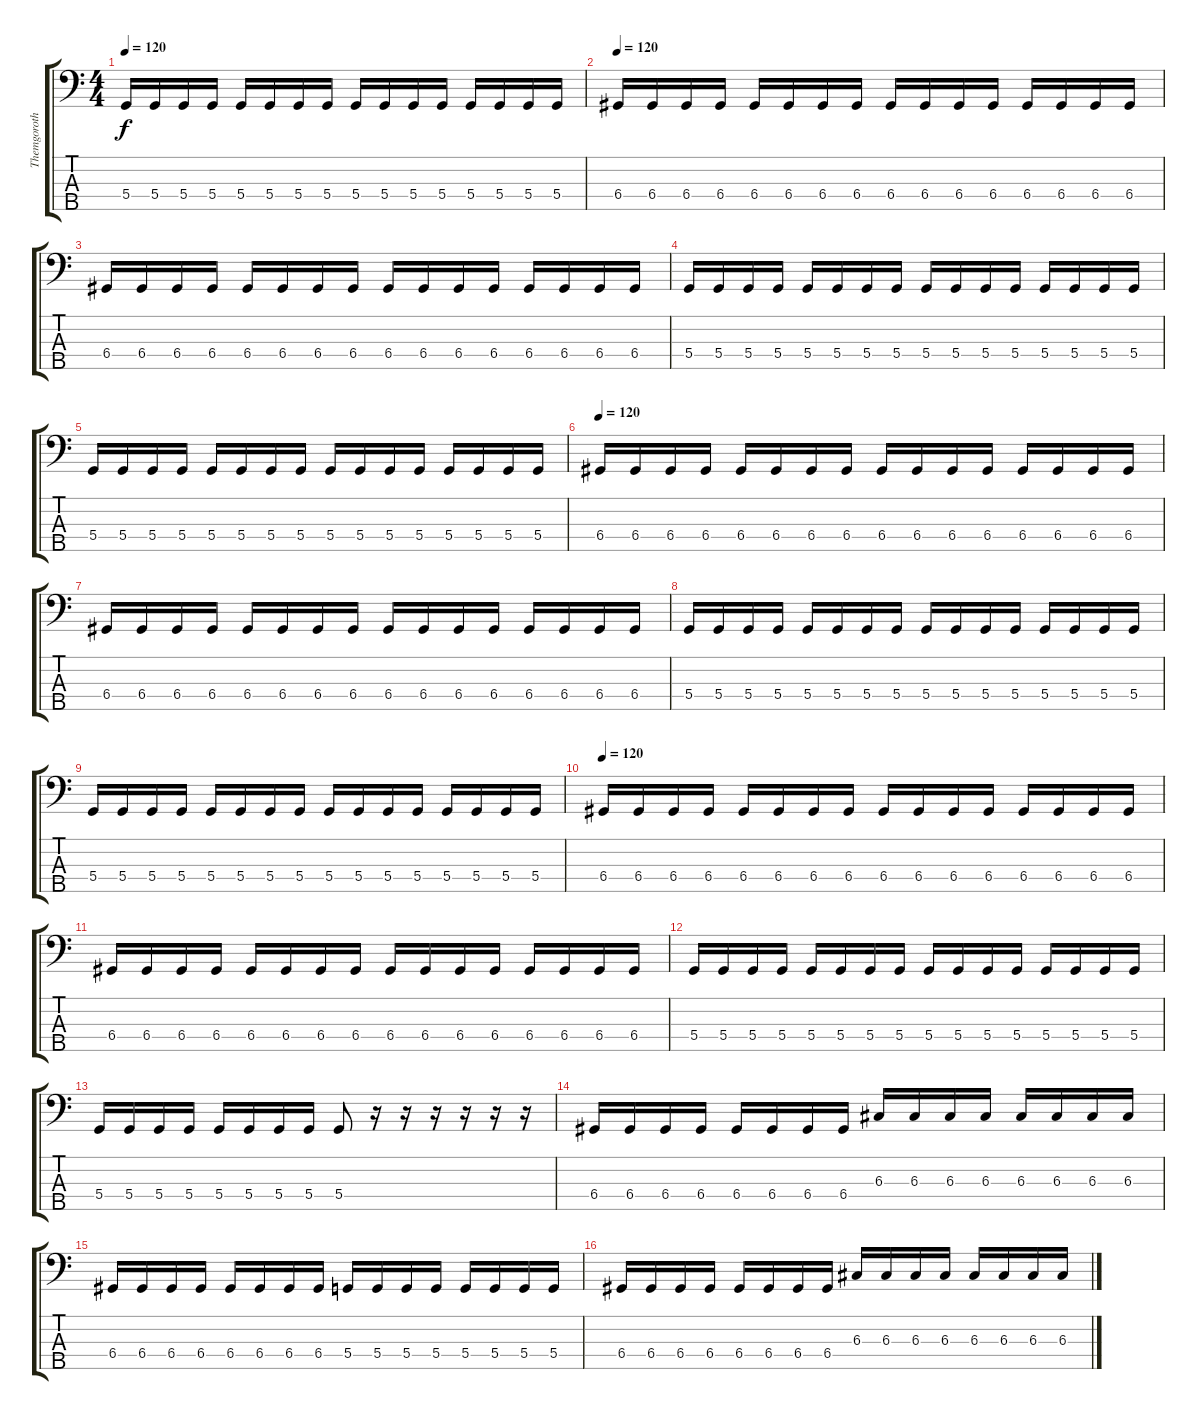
\track ("Themgoroth" "Themgoroth") {instrument electricbasspick}
\staff {score tabs}
\tuning (F2 C2 G1 D1 A0) {hide}
\ts (4 4)
\tempo 120
\clef f4
\ks c
5.4.16{dy f} 5.4.16 5.4.16 5.4.16 5.4.16 5.4.16 5.4.16 5.4.16 5.4.16 5.4.16 5.4.16 5.4.16 5.4.16 5.4.16 5.4.16 5.4.16 |
\tempo 120
6.4.16 6.4.16 6.4.16 6.4.16 6.4.16 6.4.16 6.4.16 6.4.16 6.4.16 6.4.16 6.4.16 6.4.16 6.4.16 6.4.16 6.4.16 6.4.16 |
6.4.16 6.4.16 6.4.16 6.4.16 6.4.16 6.4.16 6.4.16 6.4.16 6.4.16 6.4.16 6.4.16 6.4.16 6.4.16 6.4.16 6.4.16 6.4.16 |
5.4.16 5.4.16 5.4.16 5.4.16 5.4.16 5.4.16 5.4.16 5.4.16 5.4.16 5.4.16 5.4.16 5.4.16 5.4.16 5.4.16 5.4.16 5.4.16 |
5.4.16 5.4.16 5.4.16 5.4.16 5.4.16 5.4.16 5.4.16 5.4.16 5.4.16 5.4.16 5.4.16 5.4.16 5.4.16 5.4.16 5.4.16 5.4.16 |
\tempo 120
6.4.16 6.4.16 6.4.16 6.4.16 6.4.16 6.4.16 6.4.16 6.4.16 6.4.16 6.4.16 6.4.16 6.4.16 6.4.16 6.4.16 6.4.16 6.4.16 |
6.4.16 6.4.16 6.4.16 6.4.16 6.4.16 6.4.16 6.4.16 6.4.16 6.4.16 6.4.16 6.4.16 6.4.16 6.4.16 6.4.16 6.4.16 6.4.16 |
5.4.16 5.4.16 5.4.16 5.4.16 5.4.16 5.4.16 5.4.16 5.4.16 5.4.16 5.4.16 5.4.16 5.4.16 5.4.16 5.4.16 5.4.16 5.4.16 |
5.4.16 5.4.16 5.4.16 5.4.16 5.4.16 5.4.16 5.4.16 5.4.16 5.4.16 5.4.16 5.4.16 5.4.16 5.4.16 5.4.16 5.4.16 5.4.16 |
\tempo 120
6.4.16 6.4.16 6.4.16 6.4.16 6.4.16 6.4.16 6.4.16 6.4.16 6.4.16 6.4.16 6.4.16 6.4.16 6.4.16 6.4.16 6.4.16 6.4.16 |
6.4.16 6.4.16 6.4.16 6.4.16 6.4.16 6.4.16 6.4.16 6.4.16 6.4.16 6.4.16 6.4.16 6.4.16 6.4.16 6.4.16 6.4.16 6.4.16 |
5.4.16 5.4.16 5.4.16 5.4.16 5.4.16 5.4.16 5.4.16 5.4.16 5.4.16 5.4.16 5.4.16 5.4.16 5.4.16 5.4.16 5.4.16 5.4.16 |
5.4.16 5.4.16 5.4.16 5.4.16 5.4.16 5.4.16 5.4.16 5.4.16 5.4.8 r.16 r.16 r.16 r.16 r.16 r.16 |
6.4.16 6.4.16 6.4.16 6.4.16 6.4.16 6.4.16 6.4.16 6.4.16 6.3.16 6.3.16 6.3.16 6.3.16 6.3.16 6.3.16 6.3.16 6.3.16 |
6.4.16 6.4.16 6.4.16 6.4.16 6.4.16 6.4.16 6.4.16 6.4.16 5.4.16 5.4.16 5.4.16 5.4.16 5.4.16 5.4.16 5.4.16 5.4.16 |
6.4.16 6.4.16 6.4.16 6.4.16 6.4.16 6.4.16 6.4.16 6.4.16 6.3.16 6.3.16 6.3.16 6.3.16 6.3.16 6.3.16 6.3.16 6.3.16
